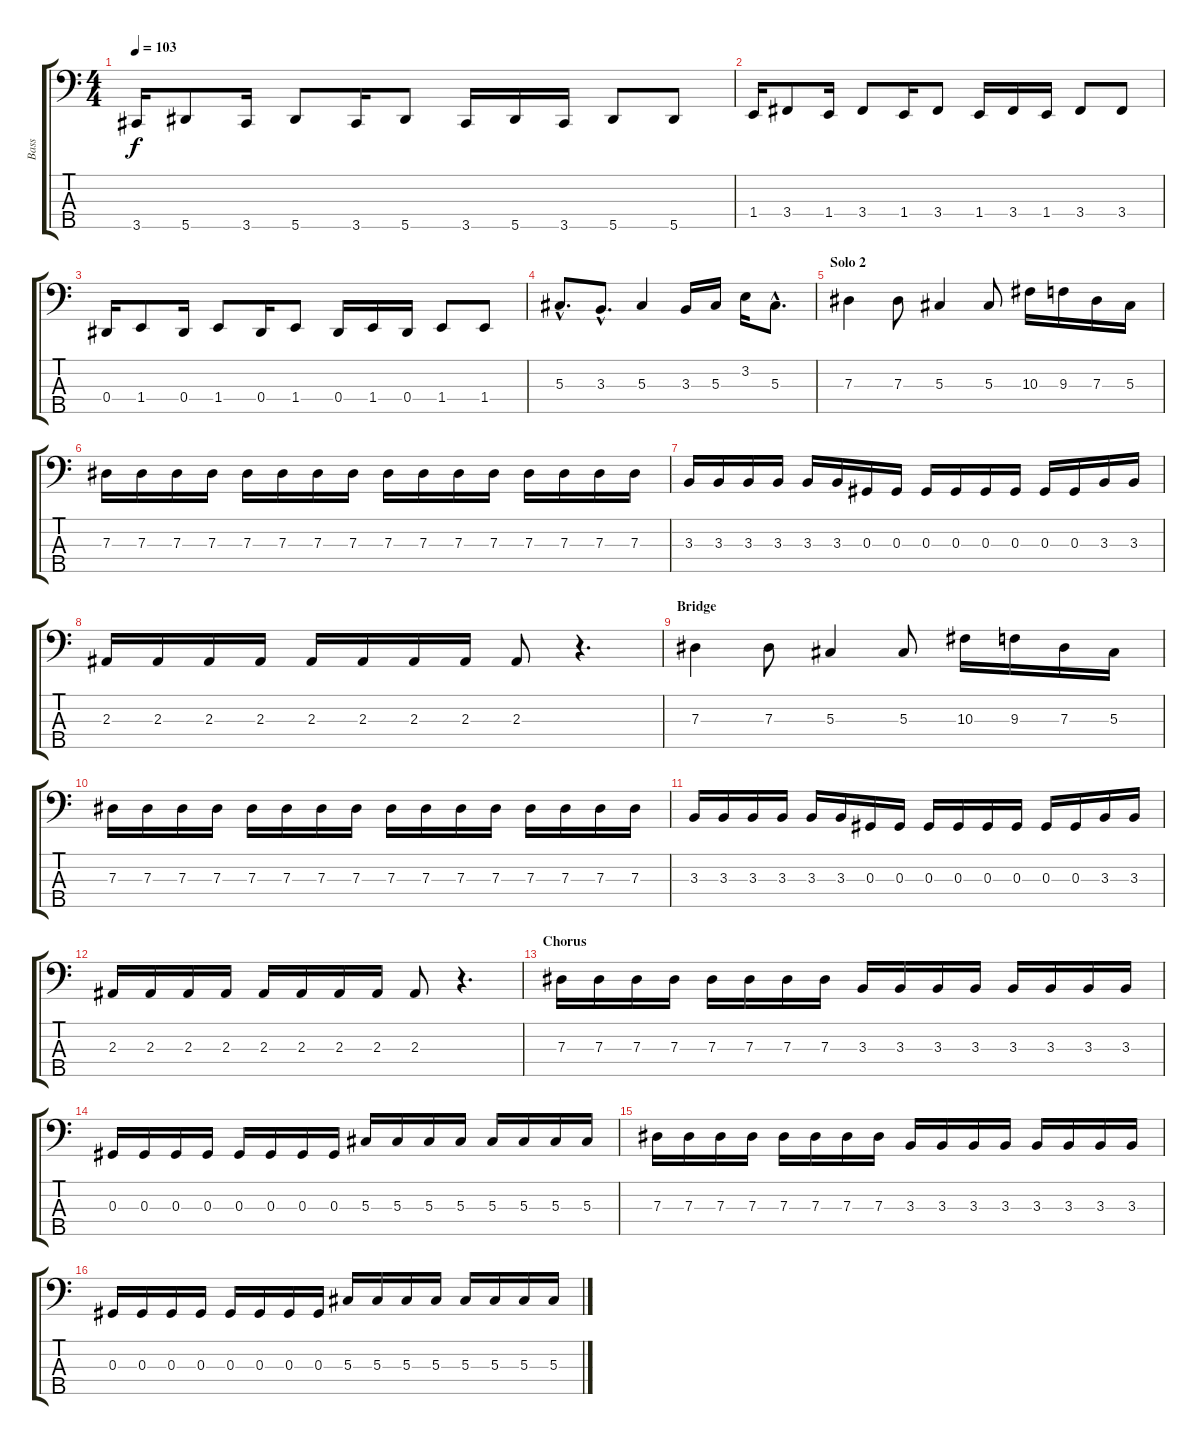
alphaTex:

\track ("Bass" "Bass") {instrument electricbasspick}
\staff {score tabs}
\tuning (Gb2 Db2 Ab1 Eb1 Bb0) {hide}
\ts (4 4)
\tempo 103
\clef f4
\ks c
3.5.16{dy f} 5.5.8 3.5.16 5.5.8 3.5.16 5.5.8 3.5.16 5.5.16 3.5.16 5.5.8 5.5.8 |
1.4.16 3.4.8 1.4.16 3.4.8 1.4.16 3.4.8 1.4.16 3.4.16 1.4.16 3.4.8 3.4.8 |
0.4.16 1.4.8 0.4.16 1.4.8 0.4.16 1.4.8 0.4.16 1.4.16 0.4.16 1.4.8 1.4.8 |
5.3{hac}.8{d} 3.3{hac}.8{d} 5.3.4 3.3.16 5.3.16 3.2.16 5.3{hac}.8{d} |
\section ("" "Solo 2")
7.3.4 7.3.8 5.3.4 5.3.8 10.3.16 9.3.16 7.3.16 5.3.16 |
7.3.16 7.3.16 7.3.16 7.3.16 7.3.16 7.3.16 7.3.16 7.3.16 7.3.16 7.3.16 7.3.16 7.3.16 7.3.16 7.3.16 7.3.16 7.3.16 |
3.3.16 3.3.16 3.3.16 3.3.16 3.3.16 3.3.16 0.3.16 0.3.16 0.3.16 0.3.16 0.3.16 0.3.16 0.3.16 0.3.16 3.3.16 3.3.16 |
2.3.16 2.3.16 2.3.16 2.3.16 2.3.16 2.3.16 2.3.16 2.3.16 2.3.8 r.4{d} |
\section ("" "Bridge")
7.3.4 7.3.8 5.3.4 5.3.8 10.3.16 9.3.16 7.3.16 5.3.16 |
7.3.16 7.3.16 7.3.16 7.3.16 7.3.16 7.3.16 7.3.16 7.3.16 7.3.16 7.3.16 7.3.16 7.3.16 7.3.16 7.3.16 7.3.16 7.3.16 |
3.3.16 3.3.16 3.3.16 3.3.16 3.3.16 3.3.16 0.3.16 0.3.16 0.3.16 0.3.16 0.3.16 0.3.16 0.3.16 0.3.16 3.3.16 3.3.16 |
2.3.16 2.3.16 2.3.16 2.3.16 2.3.16 2.3.16 2.3.16 2.3.16 2.3.8 r.4{d} |
\section ("" "Chorus")
7.3.16 7.3.16 7.3.16 7.3.16 7.3.16 7.3.16 7.3.16 7.3.16 3.3.16 3.3.16 3.3.16 3.3.16 3.3.16 3.3.16 3.3.16 3.3.16 |
0.3.16 0.3.16 0.3.16 0.3.16 0.3.16 0.3.16 0.3.16 0.3.16 5.3.16 5.3.16 5.3.16 5.3.16 5.3.16 5.3.16 5.3.16 5.3.16 |
7.3.16 7.3.16 7.3.16 7.3.16 7.3.16 7.3.16 7.3.16 7.3.16 3.3.16 3.3.16 3.3.16 3.3.16 3.3.16 3.3.16 3.3.16 3.3.16 |
0.3.16 0.3.16 0.3.16 0.3.16 0.3.16 0.3.16 0.3.16 0.3.16 5.3.16 5.3.16 5.3.16 5.3.16 5.3.16 5.3.16 5.3.16 5.3.16
